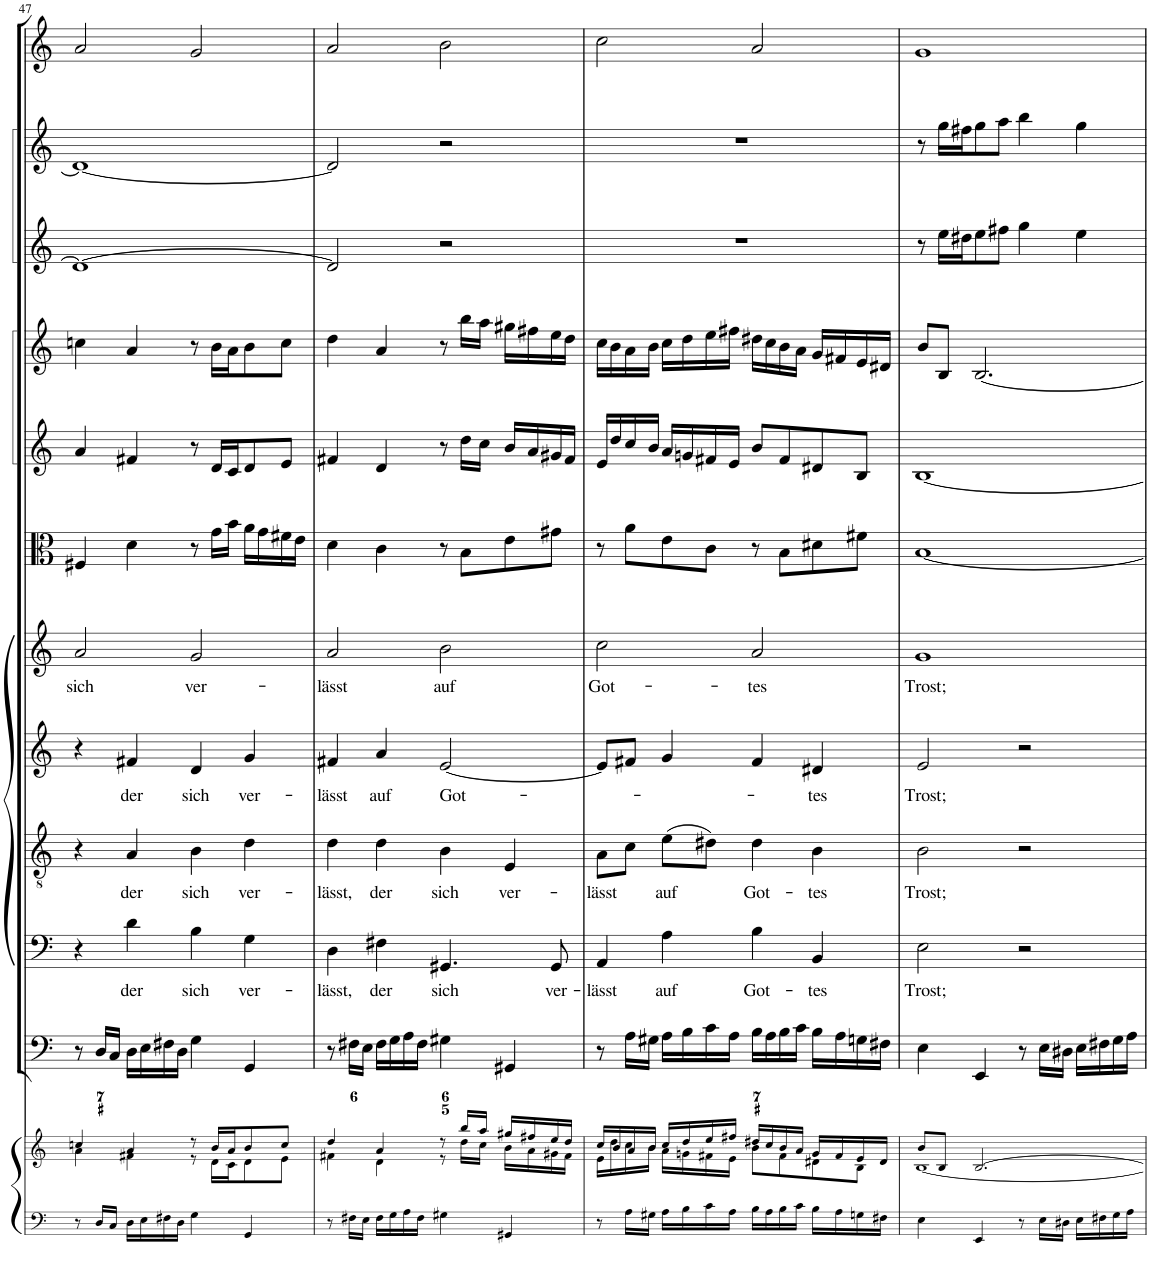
**kern	**kern	**kern	**kern	**text	**kern	**text	**kern	**text	**kern	**text	**kern	**kern	**kern	**kern	**kern	**kern
*part12	*part12	*part11	*part10	*part10	*part9	*part9	*part8	*part8	*part7	*part7	*part6	*part5	*part4	*part3	*part2	*part1
*staff13	*staff12	*staff11	*staff10	*staff10	*staff9	*staff9	*staff8	*staff8	*staff7	*staff7	*staff6	*staff5	*staff4	*staff3	*staff2	*staff1
*I"Piano reduction	*	*I"Continuo	*I"Basso	*	*I"Tenore	*	*I"Alto	*	*I"Soprano	*	*I"Viola	*I"Violino II	*I"Violino I	*I"Oboe II	*I"Oboe I	*I"Corno da caccia
*I'Pno	*	*	*	*	*	*	*	*	*	*	*I'Vla	*I'Vln	*I'Vln	*I'Ob	*I'Ob	*
!!LO:PB:g=z
*clefF4	*clefG2	*clefF4	*clefF4	*	*clefGv2	*	*clefG2	*	*clefG2	*	*clefC3	*clefG2	*clefG2	*clefG2	*clefG2	*clefG2
*	*	*	*	*	*	*	*	*	*	*	*	*	*	*	*	*Trd7c12
*k[]	*k[]	*k[]	*k[]	*	*k[]	*	*k[]	*	*k[]	*	*k[]	*k[]	*k[]	*k[]	*k[]	*k[]
*M4/4	*M4/4	*M4/4	*M4/4	*	*M4/4	*	*M4/4	*	*M4/4	*	*M4/4	*M4/4	*M4/4	*M4/4	*M4/4	*M4/4
*met(c)	*met(c)	*met(c)	*met(c)	*	*met(c)	*	*met(c)	*	*met(c)	*	*met(c)	*met(c)	*met(c)	*met(c)	*met(c)	*met(c)
=47	=47	=47	=47	=47	=47	=47	=47	=47	=47	=47	=47	=47	=47	=47	=47	=47
*	*^	*	*	*	*	*	*	*	*	*	*	*	*	*	*	*
!	!	!	!	!	!	!	!	!	!	!	!LO:LY:b	!	!	!	!	!	!
8r	4ccn/	4a\	8r	4r	.	4r	.	4r	.	2a/	sich	4F#X/	4a/	4ccn\	1d_	1d_	2a/
16D/LL	.	.	16D/LL	.	.	.	.	.	.	.	.	.	.	.	.	.	.
16C/JJ	.	.	16C/JJ	.	.	.	.	.	.	.	.	.	.	.	.	.	.
!	!	!	!	!	!LO:LY:b	!	!LO:LY:b	!	!LO:LY:b	!	!	!	!	!	!	!	!
16D\LL	4a/	4f#X\	16D\LL	4d\	der	4A/	der	4f#X/	der	.	.	4d\	4f#X/	4a/	.	.	.
16E\	.	.	16E\	.	.	.	.	.	.	.	.	.	.	.	.	.	.
16F#X\	.	.	16F#X\	.	.	.	.	.	.	.	.	.	.	.	.	.	.
16D\JJ	.	.	16D\JJ	.	.	.	.	.	.	.	.	.	.	.	.	.	.
!	!	!	!	!	!LO:LY:b	!	!LO:LY:b	!	!LO:LY:b	!	!LO:LY:b	!	!	!	!	!	!
4G\	8r	8r	4G\	4B\	sich	4B\	sich	4d/	sich	2g/	ver-	8r	8r	8r	.	.	2g/
.	16b/LL	16d\LL	.	.	.	.	.	.	.	.	.	16g\LL	16d/LL	16b\LL	.	.	.
.	16a/J	16c\J	.	.	.	.	.	.	.	.	.	16b\JJ	16c/J	16a\J	.	.	.
!	!	!	!	!	!LO:LY:b	!	!LO:LY:b	!	!LO:LY:b	!	!	!	!	!	!	!	!
4GG/	8b/	8d\	4GG/	4G\	ver-	4d\	ver-	4g/	ver-	.	.	16a\LL	8d/	8b\	.	.	.
.	.	.	.	.	.	.	.	.	.	.	.	16g\	.	.	.	.	.
.	8cc/J	8e\J	.	.	.	.	.	.	.	.	.	16f#X\	8e/J	8cc\J	.	.	.
.	.	.	.	.	.	.	.	.	.	.	.	16e\JJ	.	.	.	.	.
=48	=48	=48	=48	=48	=48	=48	=48	=48	=48	=48	=48	=48	=48	=48	=48	=48	=48
!	!	!	!	!	!LO:LY:b	!	!LO:LY:b	!	!LO:LY:b	!	!LO:LY:b	!	!	!	!	!	!
8r	4dd/	4f#X\	8r	4D\	-lässt,	4d\	-lässt,	4f#X/	-lässt	2a/	-lässt	4d\	4f#X/	4dd\	2d/]	2d/]	2a/
16F#X\LL	.	.	16F#X\LL	.	.	.	.	.	.	.	.	.	.	.	.	.	.
16E\JJ	.	.	16E\JJ	.	.	.	.	.	.	.	.	.	.	.	.	.	.
!	!	!	!	!	!LO:LY:b	!	!LO:LY:b	!	!LO:LY:b	!	!	!	!	!	!	!	!
16F#\LL	4a/	4d\	16F#\LL	4F#X\	der	4d\	der	4a/	auf	.	.	4c\	4d/	4a/	.	.	.
16G\	.	.	16G\	.	.	.	.	.	.	.	.	.	.	.	.	.	.
16A\	.	.	16A\	.	.	.	.	.	.	.	.	.	.	.	.	.	.
16F#\JJ	.	.	16F#\JJ	.	.	.	.	.	.	.	.	.	.	.	.	.	.
!	!	!	!	!	!LO:LY:b	!	!LO:LY:b	!	!LO:LY:b	!	!LO:LY:b	!	!	!	!	!	!
4G#X\	8r	8r	4G#X\	4.GG#X/	sich	4B\	sich	[2e/	Got-	2b\	auf	8r	8r	8r	2r	2r	2b\
.	16bb/LL	16dd\LL	.	.	.	.	.	.	.	.	.	8B\L	16dd\LL	16bb\LL	.	.	.
.	16aa/JJ	16cc\JJ	.	.	.	.	.	.	.	.	.	.	16cc\JJ	16aa\JJ	.	.	.
!	!	!	!	!	!	!	!LO:LY:b	!	!	!	!	!	!	!	!	!	!
4GG#X/	16gg#X/LL	16b\LL	4GG#X/	.	.	4E/	ver-	.	.	.	.	8e\	16b/LL	16gg#X\LL	.	.	.
.	16ff#X/	16a\	.	.	.	.	.	.	.	.	.	.	16a/	16ff#X\	.	.	.
!	!	!	!	!	!LO:LY:b	!	!	!	!	!	!	!	!	!	!	!	!
.	16ee/	16g#X\	.	8GG#/	ver-	.	.	.	.	.	.	8g#X\J	16g#X/	16ee\	.	.	.
.	16dd/JJ	16f#\JJ	.	.	.	.	.	.	.	.	.	.	16f#/JJ	16dd\JJ	.	.	.
=49	=49	=49	=49	=49	=49	=49	=49	=49	=49	=49	=49	=49	=49	=49	=49	=49	=49
!	!	!	!	!	!LO:LY:b	!	!LO:LY:b	!	!	!	!LO:LY:b	!	!	!	!	!	!
8r	16cc/LL	16e\LL	8r	4AA/	-lässt	8A\L	-lässt	8e/L]	.	2cc\	Got-	8r	16e/LL	16cc\LL	1r	1r	2cc\
.	16b/	16dd\	.	.	.	.	.	.	.	.	.	.	16dd/	16b\	.	.	.
16A\LL	16a/	16cc\	16A\LL	.	.	8c\J	.	8f#X/J	.	.	.	8a\L	16cc/	16a\	.	.	.
16G#X\JJ	16b/JJ	16b\JJ	16G#X\JJ	.	.	.	.	.	.	.	.	.	16b/JJ	16b\JJ	.	.	.
!	!	!	!	!	!LO:LY:b	!	!LO:LY:b	!	!	!	!	!	!	!	!	!	!
16A\LL	16cc/LL	16a\LL	16A\LL	4A\	auf	(8e\L	auf	4g/	.	.	.	8e\	16a/LL	16cc\LL	.	.	.
16B\	16dd/	16gn\	16B\	.	.	.	.	.	.	.	.	.	16gn/	16dd\	.	.	.
16c\	16ee/	16f#X\	16c\	.	.	8d#X\J)	.	.	.	.	.	8c\J	16f#X/	16ee\	.	.	.
16A\JJ	16ff#X/JJ	16e\JJ	16A\JJ	.	.	.	.	.	.	.	.	.	16e/JJ	16ff#X\JJ	.	.	.
!	!	!	!	!	!LO:LY:b	!	!LO:LY:b	!	!	!	!LO:LY:b	!	!	!	!	!	!
16B\LL	16dd#X/LL	8b\L	16B\LL	4B\	Got-	4d#\	Got-	4f#/	.	2a/	-tes	8r	8b/L	16dd#X\LL	.	.	2a/
16A\	16cc/	.	16A\	.	.	.	.	.	.	.	.	.	.	16cc\	.	.	.
16B\	16b/	8f#\	16B\	.	.	.	.	.	.	.	.	8B\L	8f#/	16b\	.	.	.
16c\JJ	16a/JJ	.	16c\JJ	.	.	.	.	.	.	.	.	.	.	16a\JJ	.	.	.
!	!	!	!	!	!LO:LY:b	!	!LO:LY:b	!	!LO:LY:b	!	!	!	!	!	!	!	!
16B\LL	16g/LL	8d#X\	16B\LL	4BB/	-tes	4B\	-tes	4d#X/	-tes	.	.	8d#X\	8d#X/	16g/LL	.	.	.
16A\	16f#/	.	16A\	.	.	.	.	.	.	.	.	.	.	16f#X/	.	.	.
16Gn\	16e/	8B\J	16Gn\	.	.	.	.	.	.	.	.	8f#X\J	8B/J	16e/	.	.	.
16F#X\JJ	16d#/JJ	.	16F#X\JJ	.	.	.	.	.	.	.	.	.	.	16d#X/JJ	.	.	.
=50	=50	=50	=50	=50	=50	=50	=50	=50	=50	=50	=50	=50	=50	=50	=50	=50	=50
!	!	!	!	!	!LO:LY:b	!	!LO:LY:b	!	!LO:LY:b	!	!LO:LY:b	!	!	!	!	!	!
4E\	8b/L	[1B	4E\	2E\	Trost;	2B\	Trost;	2e/	Trost;	1g	Trost;	[1B	[1B	8b/L	8r	8r	1g
.	8B/J	.	.	.	.	.	.	.	.	.	.	.	.	8B/J	16ee\LL	16gg\LL	.
.	.	.	.	.	.	.	.	.	.	.	.	.	.	.	16dd#X\J	16ff#X\J	.
4EE/	[2.B/	.	4EE/	.	.	.	.	.	.	.	.	.	.	[2.B/	8ee\	8gg\	.
.	.	.	.	.	.	.	.	.	.	.	.	.	.	.	8ff#X\J	8aa\J	.
8r	.	.	8r	2r	.	2r	.	2r	.	.	.	.	.	.	4gg\	4bb\	.
16E\LL	.	.	16E\LL	.	.	.	.	.	.	.	.	.	.	.	.	.	.
16D#X\JJ	.	.	16D#X\JJ	.	.	.	.	.	.	.	.	.	.	.	.	.	.
16E\LL	.	.	16E\LL	.	.	.	.	.	.	.	.	.	.	.	4ee\	4gg\	.
16F#X\	.	.	16F#X\	.	.	.	.	.	.	.	.	.	.	.	.	.	.
16G\	.	.	16G\	.	.	.	.	.	.	.	.	.	.	.	.	.	.
16A\JJ	.	.	16A\JJ	.	.	.	.	.	.	.	.	.	.	.	.	.	.
*	*v	*v	*	*	*	*	*	*	*	*	*	*	*	*	*	*	*
=	=	=	=	=	=	=	=	=	=	=	=	=	=	=	=	=
*-	*-	*-	*-	*-	*-	*-	*-	*-	*-	*-	*-	*-	*-	*-	*-	*-
